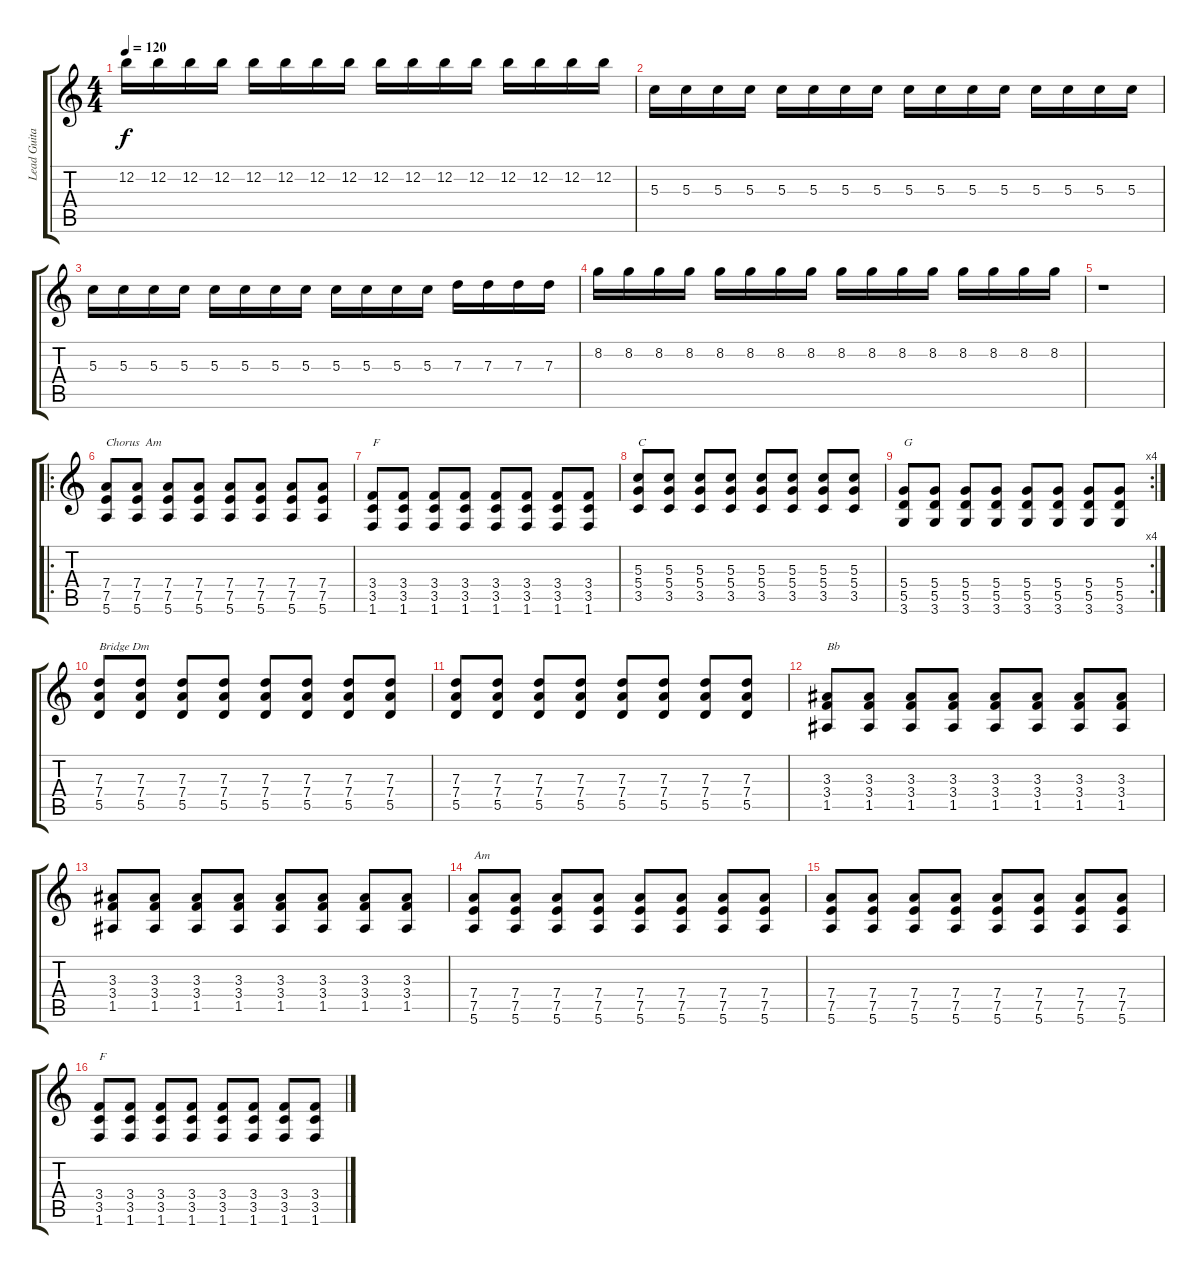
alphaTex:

\track ("Lead Guitar" "Lead Guita") {instrument distortionguitar}
\staff {score tabs}
\tuning (E4 B3 G3 D3 A2 E2) {hide}
\ts (4 4)
\tempo 120
\clef g2
\ks c
12.2.16{dy f} 12.2.16 12.2.16 12.2.16 12.2.16 12.2.16 12.2.16 12.2.16 12.2.16 12.2.16 12.2.16 12.2.16 12.2.16 12.2.16 12.2.16 12.2.16 |
5.3.16 5.3.16 5.3.16 5.3.16 5.3.16 5.3.16 5.3.16 5.3.16 5.3.16 5.3.16 5.3.16 5.3.16 5.3.16 5.3.16 5.3.16 5.3.16 |
5.3.16 5.3.16 5.3.16 5.3.16 5.3.16 5.3.16 5.3.16 5.3.16 5.3.16 5.3.16 5.3.16 5.3.16 7.3.16 7.3.16 7.3.16 7.3.16 |
8.2.16 8.2.16 8.2.16 8.2.16 8.2.16 8.2.16 8.2.16 8.2.16 8.2.16 8.2.16 8.2.16 8.2.16 8.2.16 8.2.16 8.2.16 8.2.16 |
r.1 |
\ro
(7.4 7.5 5.6).8{txt "Chorus  Am"} (7.4 7.5 5.6).8 (7.4 7.5 5.6).8 (7.4 7.5 5.6).8 (7.4 7.5 5.6).8 (7.4 7.5 5.6).8 (7.4 7.5 5.6).8 (7.4 7.5 5.6).8 |
(3.4 3.5 1.6).8{txt "F"} (3.4 3.5 1.6).8 (3.4 3.5 1.6).8 (3.4 3.5 1.6).8 (3.4 3.5 1.6).8 (3.4 3.5 1.6).8 (3.4 3.5 1.6).8 (3.4 3.5 1.6).8 |
(5.3 5.4 3.5).8{txt "C"} (5.3 5.4 3.5).8 (5.3 5.4 3.5).8 (5.3 5.4 3.5).8 (5.3 5.4 3.5).8 (5.3 5.4 3.5).8 (5.3 5.4 3.5).8 (5.3 5.4 3.5).8 |
\rc 4
(5.4 5.5 3.6).8{txt "G"} (5.4 5.5 3.6).8 (5.4 5.5 3.6).8 (5.4 5.5 3.6).8 (5.4 5.5 3.6).8 (5.4 5.5 3.6).8 (5.4 5.5 3.6).8 (5.4 5.5 3.6).8 |
(7.3 7.4 5.5).8{txt "Bridge Dm"} (7.3 7.4 5.5).8 (7.3 7.4 5.5).8 (7.3 7.4 5.5).8 (7.3 7.4 5.5).8 (7.3 7.4 5.5).8 (7.3 7.4 5.5).8 (7.3 7.4 5.5).8 |
(7.3 7.4 5.5).8 (7.3 7.4 5.5).8 (7.3 7.4 5.5).8 (7.3 7.4 5.5).8 (7.3 7.4 5.5).8 (7.3 7.4 5.5).8 (7.3 7.4 5.5).8 (7.3 7.4 5.5).8 |
(3.3 3.4 1.5).8{txt "Bb"} (3.3 3.4 1.5).8 (3.3 3.4 1.5).8 (3.3 3.4 1.5).8 (3.3 3.4 1.5).8 (3.3 3.4 1.5).8 (3.3 3.4 1.5).8 (3.3 3.4 1.5).8 |
(3.3 3.4 1.5).8 (3.3 3.4 1.5).8 (3.3 3.4 1.5).8 (3.3 3.4 1.5).8 (3.3 3.4 1.5).8 (3.3 3.4 1.5).8 (3.3 3.4 1.5).8 (3.3 3.4 1.5).8 |
(7.4 7.5 5.6).8{txt "Am"} (7.4 7.5 5.6).8 (7.4 7.5 5.6).8 (7.4 7.5 5.6).8 (7.4 7.5 5.6).8 (7.4 7.5 5.6).8 (7.4 7.5 5.6).8 (7.4 7.5 5.6).8 |
(7.4 7.5 5.6).8 (7.4 7.5 5.6).8 (7.4 7.5 5.6).8 (7.4 7.5 5.6).8 (7.4 7.5 5.6).8 (7.4 7.5 5.6).8 (7.4 7.5 5.6).8 (7.4 7.5 5.6).8 |
(3.4 3.5 1.6).8{txt "F"} (3.4 3.5 1.6).8 (3.4 3.5 1.6).8 (3.4 3.5 1.6).8 (3.4 3.5 1.6).8 (3.4 3.5 1.6).8 (3.4 3.5 1.6).8 (3.4 3.5 1.6).8
